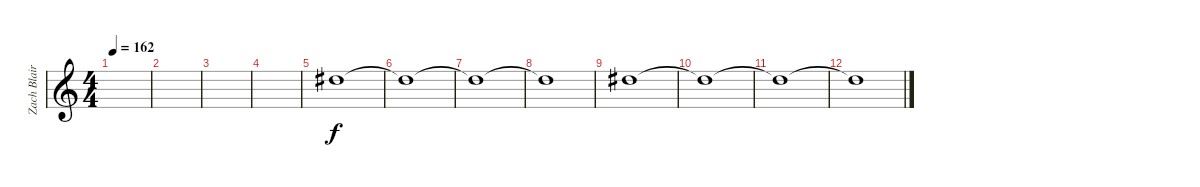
\track ("Zach Blair - Vocals" "Zach Blair") {instrument distortionguitar}
\staff {score}
\tuning (E4 B3 G3 D3 A2 E2) {hide}
\ts (4 4)
\tempo 162
\clef g2
\ks c
|
|
|
|
4.2.1 |
4.2{t}.1 |
4.2{t}.1 |
4.2{t}.1 |
4.2.1 |
4.2{t}.1 |
4.2{t}.1 |
4.2{t}.1
